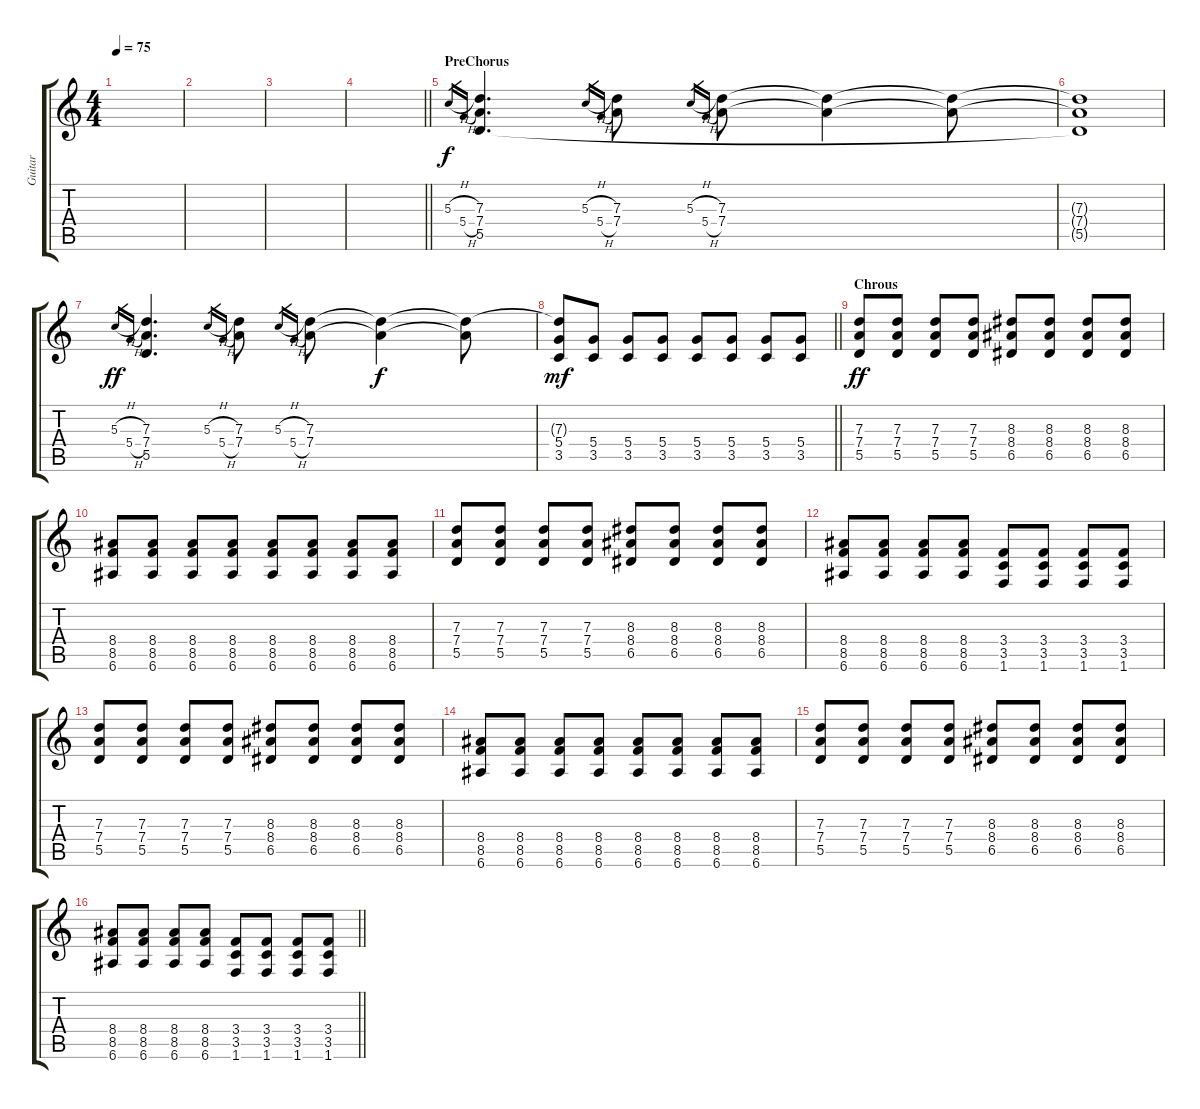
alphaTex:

\track ("Guitar" "Guitar") {instrument overdrivenguitar}
\staff {score tabs}
\tuning (E4 B3 G3 D3 A2 E2) {hide}
\ts (4 4)
\tempo 75
\clef g2
\ks c
|
|
|
\barLineRight lightlight
|
\section ("" "PreChorus")
5.3{h}.16{gr} 5.4{h}.16{gr} (7.3 7.4 5.5).4{d} 5.3{h}.16{gr} 5.4{h}.16{gr} (7.3 7.4).8 5.3{h}.16{gr} 5.4{h}.16{gr} (7.3 7.4).8 (7.3{t} 7.4{t}).4{dy f} (7.3{t} 7.4{t}).8 |
(7.3{t} 7.4{t} 5.5{t}).1 |
5.3{h}.16{gr dy ff} 5.4{h}.16{gr} (7.3 7.4 5.5).4{d} 5.3{h}.16{gr} 5.4{h}.16{gr} (7.3 7.4).8 5.3{h}.16{gr} 5.4{h}.16{gr} (7.3 7.4).8 (7.3{t} 7.4{t}).4{dy f} (7.3{t} 7.4{t}).8 |
\barLineRight lightlight
(7.3{t} 5.4 3.5).8{dy mf} (5.4 3.5).8 (5.4 3.5).8 (5.4 3.5).8 (5.4 3.5).8 (5.4 3.5).8 (5.4 3.5).8 (5.4 3.5).8 |
\section ("" "Chrous")
(7.3 7.4 5.5).8{dy ff} (7.3 7.4 5.5).8 (7.3 7.4 5.5).8 (7.3 7.4 5.5).8 (8.3 8.4 6.5).8 (8.3 8.4 6.5).8 (8.3 8.4 6.5).8 (8.3 8.4 6.5).8 |
(8.4 8.5 6.6).8 (8.4 8.5 6.6).8 (8.4 8.5 6.6).8 (8.4 8.5 6.6).8 (8.4 8.5 6.6).8 (8.4 8.5 6.6).8 (8.4 8.5 6.6).8 (8.4 8.5 6.6).8 |
(7.3 7.4 5.5).8 (7.3 7.4 5.5).8 (7.3 7.4 5.5).8 (7.3 7.4 5.5).8 (8.3 8.4 6.5).8 (8.3 8.4 6.5).8 (8.3 8.4 6.5).8 (8.3 8.4 6.5).8 |
(8.4 8.5 6.6).8 (8.4 8.5 6.6).8 (8.4 8.5 6.6).8 (8.4 8.5 6.6).8 (3.4 3.5 1.6).8 (3.4 3.5 1.6).8 (3.4 3.5 1.6).8 (3.4 3.5 1.6).8 |
(7.3 7.4 5.5).8 (7.3 7.4 5.5).8 (7.3 7.4 5.5).8 (7.3 7.4 5.5).8 (8.3 8.4 6.5).8 (8.3 8.4 6.5).8 (8.3 8.4 6.5).8 (8.3 8.4 6.5).8 |
(8.4 8.5 6.6).8 (8.4 8.5 6.6).8 (8.4 8.5 6.6).8 (8.4 8.5 6.6).8 (8.4 8.5 6.6).8 (8.4 8.5 6.6).8 (8.4 8.5 6.6).8 (8.4 8.5 6.6).8 |
(7.3 7.4 5.5).8 (7.3 7.4 5.5).8 (7.3 7.4 5.5).8 (7.3 7.4 5.5).8 (8.3 8.4 6.5).8 (8.3 8.4 6.5).8 (8.3 8.4 6.5).8 (8.3 8.4 6.5).8 |
\barLineRight lightlight
(8.4 8.5 6.6).8 (8.4 8.5 6.6).8 (8.4 8.5 6.6).8 (8.4 8.5 6.6).8 (3.4 3.5 1.6).8 (3.4 3.5 1.6).8 (3.4 3.5 1.6).8 (3.4 3.5 1.6).8
